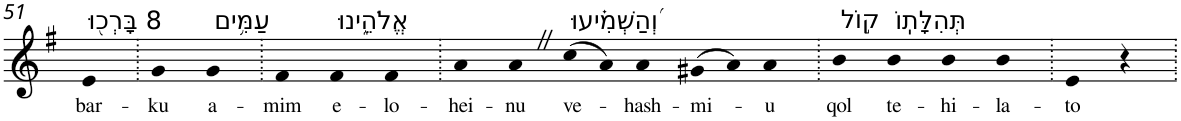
**kern	**text
*part1	*part1
*staff1	*staff1
*I"Piano	*
*I'Pno	*
!!LO:PB:g=z
*clefG2	*
*k[f#]	*
*G:	*
=51	=51
!LO:TX:a:t=8 בָּרְכ֖וּ	!
!	!LO:LY:b
4e	bar-
=52.	=52.
!	!LO:LY:b
4g	-ku
!LO:TX:a:t=עַמִּ֥ים	!
!	!LO:LY:b
4g	a-
=53.	=53.
!	!LO:LY:b
4f#	-mim
!LO:TX:a:t=אֱלֹהֵ֑ינוּ	!
!	!LO:LY:b
4f#	e-
!	!LO:LY:b
4f#	-lo-
=54.	=54.
!	!LO:LY:b
4a	-hei-
!	!LO:LY:b
4aZ	-nu
!LO:TX:a:t=וְ֝הַשְׁמִ֗יעוּ	!
!	!LO:LY:b
(>8cc	ve-
8a)	.
!	!LO:LY:b
4a	-hash-
!	!LO:LY:b
(>8g#X	-mi-
8a)	.
!	!LO:LY:b
4a	-u
=55.	=55.
!LO:TX:a:t=ק֣וֹל	!
!	!LO:LY:b
4b	qol
!LO:TX:a:t=תְּהִלָּתֽוֹ	!
!	!LO:LY:b
4b	te-
!	!LO:LY:b
4b	-hi-
!	!LO:LY:b
4b	-la-
=56.	=56.
!	!LO:LY:b
4e	-to
4r	.
=.	=.
*-	*-
